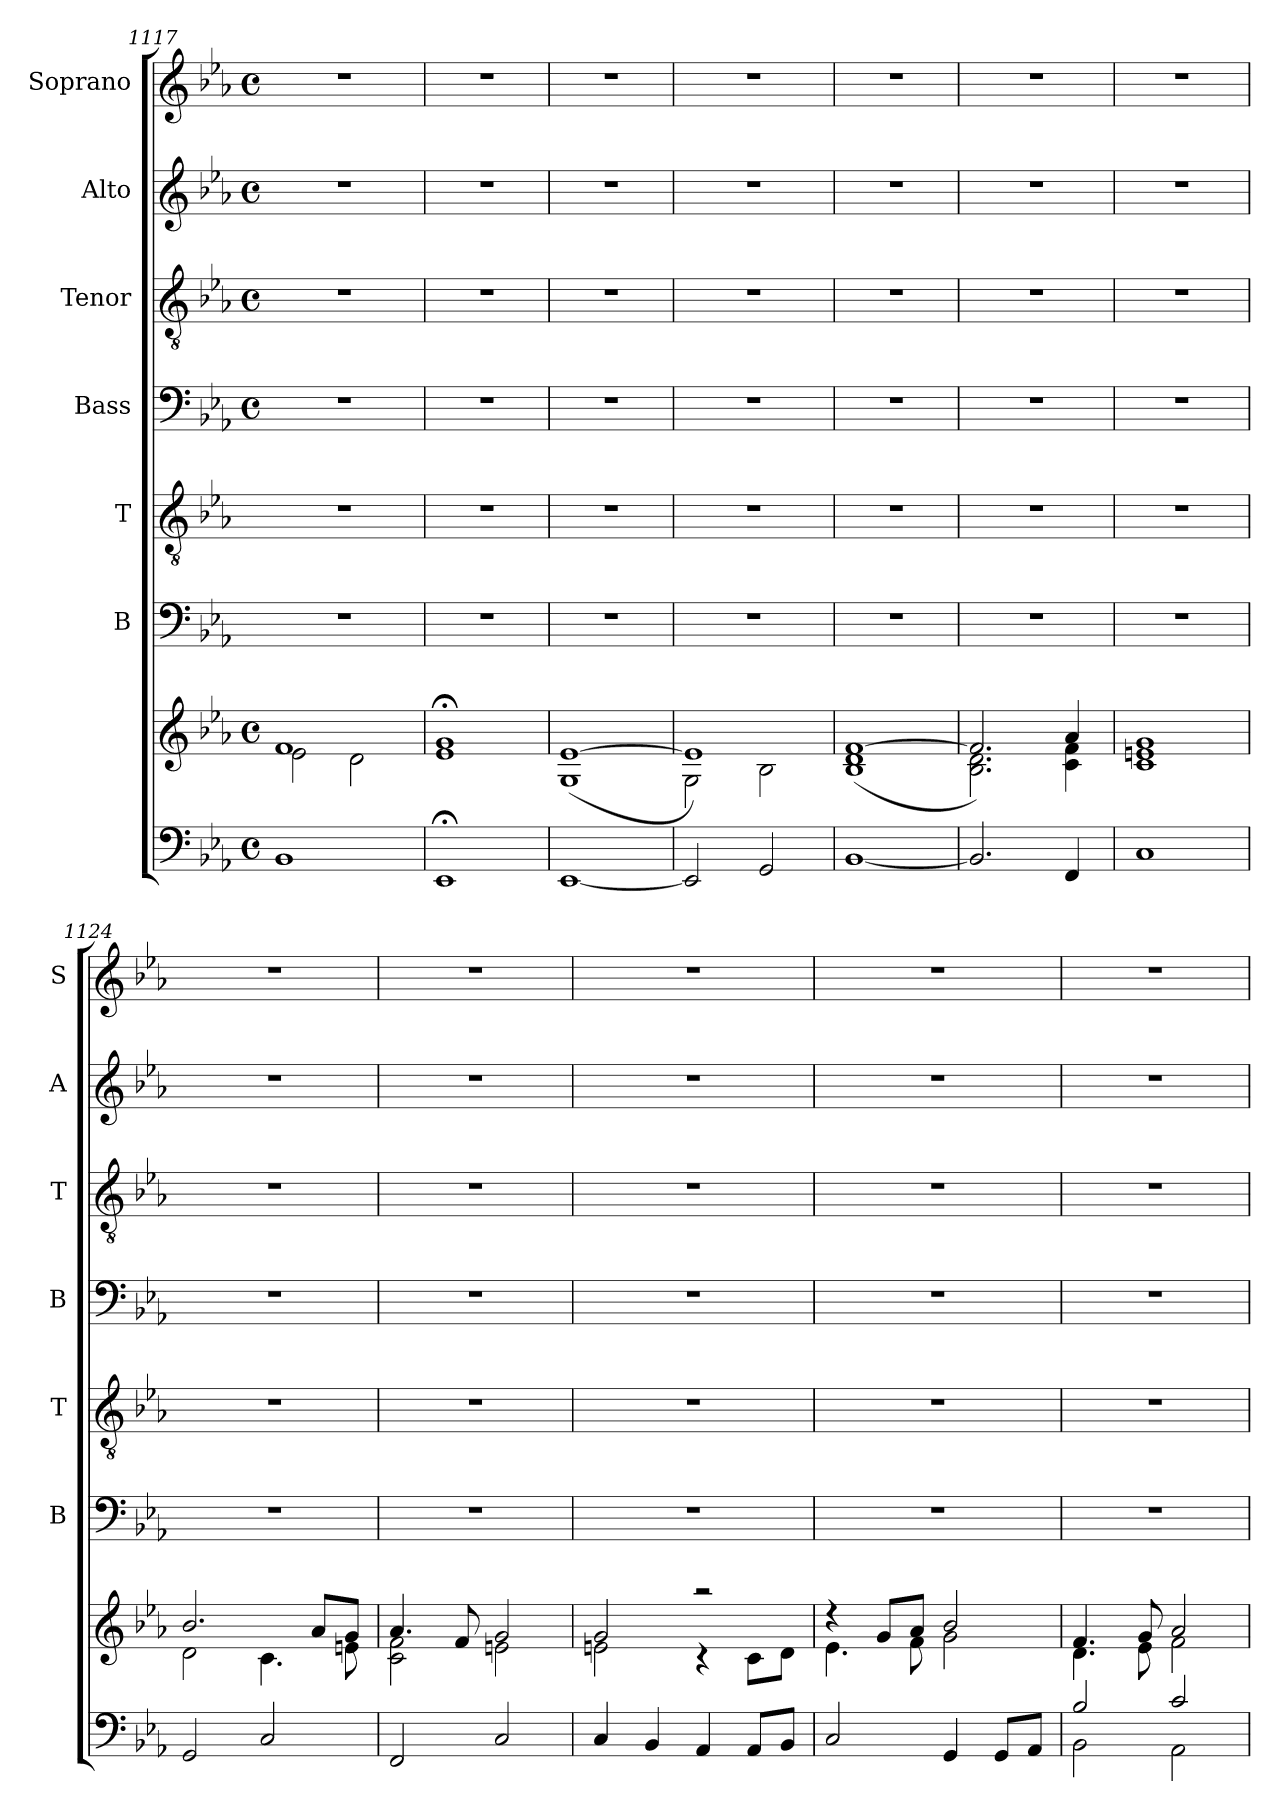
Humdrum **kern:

**kern	**kern	**kern	**kern	**kern	**kern	**kern	**kern
*part8	*part7	*part6	*part5	*part4	*part3	*part2	*part1
*staff8	*staff7	*staff6	*staff5	*staff4	*staff3	*staff2	*staff1
*	*	*I"B	*I"T	*I"Bass	*I"Tenor	*I"Alto	*I"Soprano
*	*	*I'B	*I'T	*I'B	*I'T	*I'A	*I'S
*clefF4	*clefG2	*clefF4	*clefGv2	*clefF4	*clefGv2	*clefG2	*clefG2
*k[b-e-a-]	*k[b-e-a-]	*k[b-e-a-]	*k[b-e-a-]	*k[b-e-a-]	*k[b-e-a-]	*k[b-e-a-]	*k[b-e-a-]
*E-:	*E-:	*E-:	*E-:	*E-:	*E-:	*E-:	*E-:
*M4/4	*M4/4	*	*	*M4/4	*M4/4	*M4/4	*M4/4
*met(c)	*met(c)	*	*	*met(c)	*met(c)	*met(c)	*met(c)
=1117	=1117	=1117	=1117	=1117	=1117	=1117	=1117
*	*^	*	*	*	*	*	*
1BB-	(1f	2e-\	1r	1r	1r	1r	1r	1r
.	.	2d\	.	.	.	.	.	.
*	*v	*v	*	*	*	*	*	*
=1118	=1118	=1118	=1118	=1118	=1118	=1118	=1118
1EE-;	1e-; 1g;	1r	1r	1r	1r	1r	1r
!!LO:LB:g=z
=1119	=1119	=1119	=1119	=1119	=1119	=1119	=1119
[<1EE-	(<1G [>1e-	1r	1r	1r	1r	1r	1r
=1120	=1120	=1120	=1120	=1120	=1120	=1120	=1120
*	*^	*	*	*	*	*	*
2EE-/]	1e-])	2G\	1r	1r	1r	1r	1r	1r
2GG/	.	2B-\	.	.	.	.	.	.
*	*v	*v	*	*	*	*	*	*
=1121	=1121	=1121	=1121	=1121	=1121	=1121	=1121
[<1BB-	(<1B- 1d [>1f	1r	1r	1r	1r	1r	1r
=1122	=1122	=1122	=1122	=1122	=1122	=1122	=1122
*	*^	*	*	*	*	*	*
2.BB-/]	2.f/])	2.B-\ 2.d\	1r	1r	1r	1r	1r	1r
4FF/	4a-/	4c\ 4f\	.	.	.	.	.	.
*	*v	*v	*	*	*	*	*	*
=1123	=1123	=1123	=1123	=1123	=1123	=1123	=1123
1C	1c 1en 1g	1r	1r	1r	1r	1r	1r
!!LO:LB:g=z
=1124	=1124	=1124	=1124	=1124	=1124	=1124	=1124
*	*^	*	*	*	*	*	*
2GG/	2.b-/	2d\	1r	1r	1r	1r	1r	1r
2C/	.	4.c\	.	.	.	.	.	.
.	8a-/L	.	.	.	.	.	.	.
.	8g/J	8en\	.	.	.	.	.	.
=1125	=1125	=1125	=1125	=1125	=1125	=1125	=1125	=1125
2FF/	4.a-/	2c\ 2f\	1r	1r	1r	1r	1r	1r
.	8f/	.	.	.	.	.	.	.
2C/	2g/	2en\	.	.	.	.	.	.
=1126	=1126	=1126	=1126	=1126	=1126	=1126	=1126	=1126
4C/	2g/	2en\	1r	1r	1r	1r	1r	1r
4BB-/	.	.	.	.	.	.	.	.
4AA-/	2raa	4rc	.	.	.	.	.	.
8AA-/L	.	8c\L	.	.	.	.	.	.
8BB-/J	.	8d\J	.	.	.	.	.	.
=1127	=1127	=1127	=1127	=1127	=1127	=1127	=1127	=1127
2C/	4rcc	4.e-\	1r	1r	1r	1r	1r	1r
.	8g/L	.	.	.	.	.	.	.
.	8a-/J	8f\	.	.	.	.	.	.
4GG/	2b-/	2g\	.	.	.	.	.	.
8GG/L	.	.	.	.	.	.	.	.
8AA-/J	.	.	.	.	.	.	.	.
!!LO:LB:g=z
=1128	=1128	=1128	=1128	=1128	=1128	=1128	=1128	=1128
*^	*	*	*	*	*	*	*	*
2B-/	2BB-\	4.f/	4.d\	1r	1r	1r	1r	1r	1r
.	.	8g/	8e-\	.	.	.	.	.	.
2c/	2AA-\	2a-/	2f\	.	.	.	.	.	.
*v	*v	*	*	*	*	*	*	*	*
*	*v	*v	*	*	*	*	*	*
=	=	=	=	=	=	=	=
*-	*-	*-	*-	*-	*-	*-	*-
